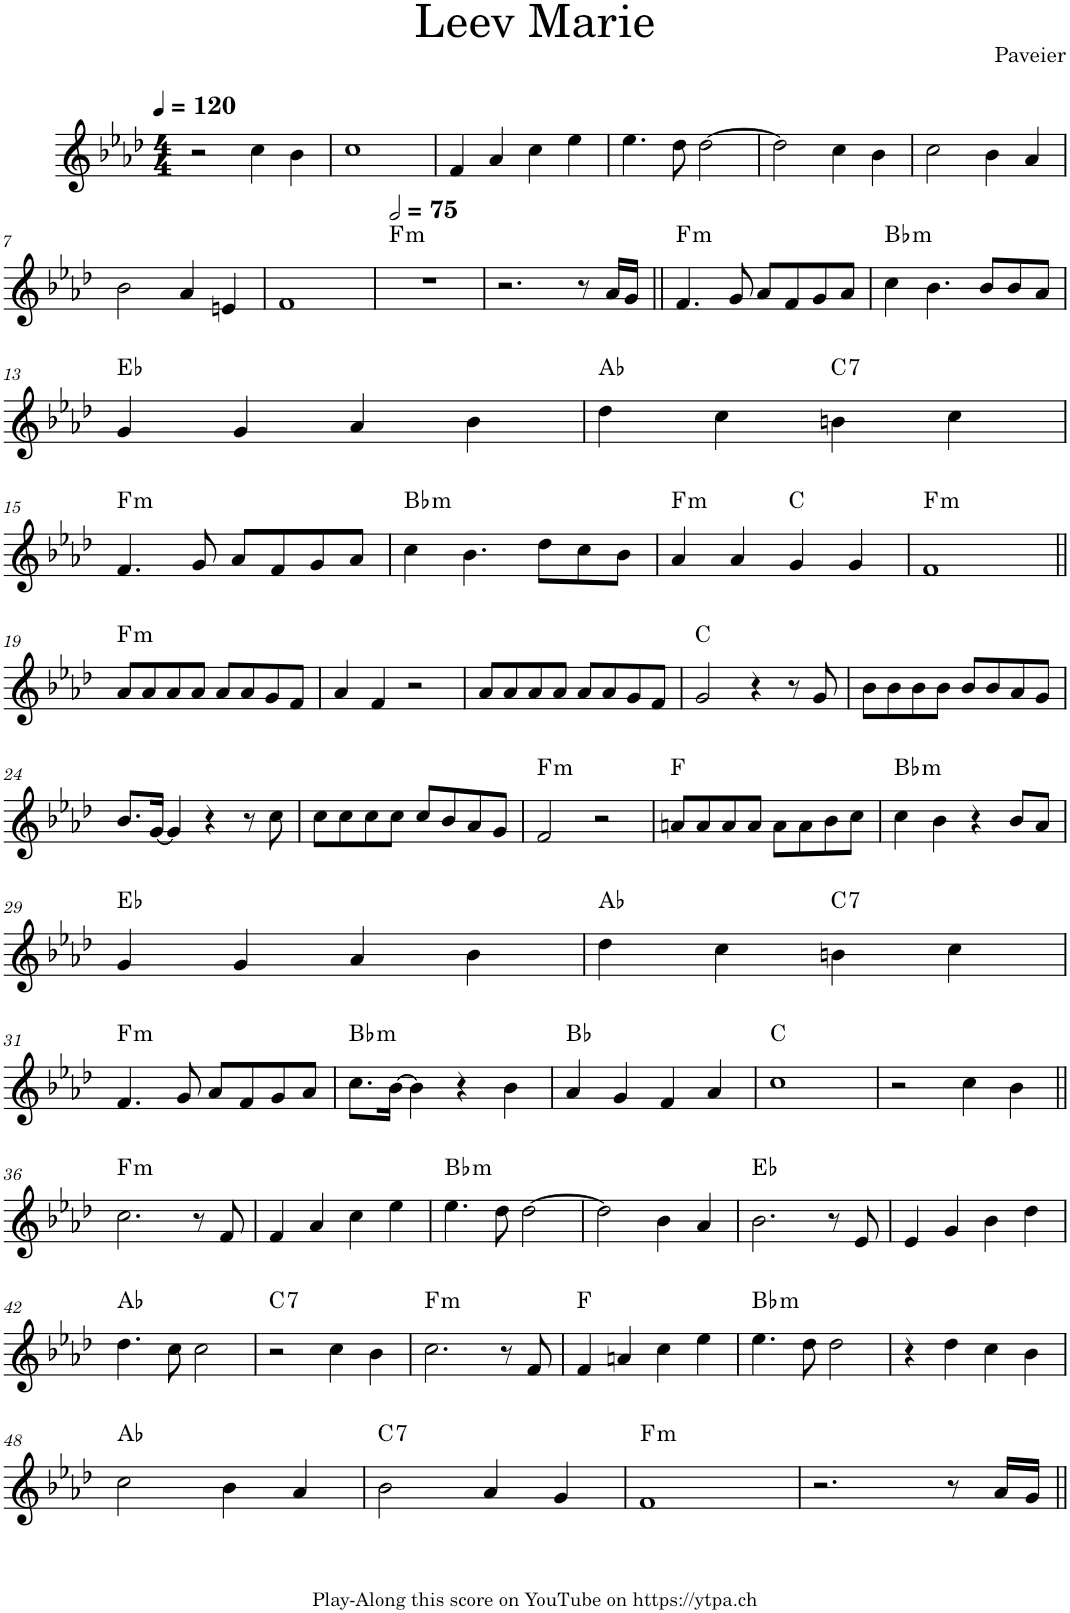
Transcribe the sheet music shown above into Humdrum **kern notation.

**kern	**harte
*part1	*part1
*staff1	*
*I"Piano	*
*I'Pno.	*
*clefG2	*
*k[b-e-a-d-]	*
*M4/4	*
*MM120	*
=1	=1
2r	.
4cc\	.
4b-\	.
=2	=2
1cc	.
=3	=3
4f/	.
4a-/	.
4cc\	.
4ee-\	.
=4	=4
4.ee-\	.
8dd-\	.
[2dd-\	.
=5	=5
2dd-\]	.
4cc\	.
4b-\	.
=6	=6
2cc\	.
4b-\	.
4a-/	.
!!LO:LB:g=z
=7	=7
2b-\	.
4a-/	.
4en/	.
=8	=8
1f	.
=9	=9
*MM150	*
!	!LO:H:kt=m
1r	F:min
=10	=10
2.r	.
8r	.
16a-/LL	.
16g/JJ	.
=11||	=11||
!	!LO:H:kt=m
4.f/	F:min
8g/	.
8a-/L	.
8f/	.
8g/	.
8a-/J	.
=12	=12
!	!LO:H:kt=m
4cc\	Bb:min
4.b-\	.
8b-/L	.
8b-/	.
8a-/J	.
!!LO:LB:g=z
=13	=13
4g/	Eb:maj
4g/	.
4a-/	.
4b-\	.
=14	=14
4dd-\	Ab:maj
4cc\	.
!	!LO:H:kt=7
4bn\	C:7
4cc\	.
!!LO:LB:g=z
=15	=15
!	!LO:H:kt=m
4.f/	F:min
8g/	.
8a-/L	.
8f/	.
8g/	.
8a-/J	.
=16	=16
!	!LO:H:kt=m
4cc\	Bb:min
4.b-\	.
8dd-\L	.
8cc\	.
8b-\J	.
=17	=17
!	!LO:H:kt=m
4a-/	F:min
4a-/	.
4g/	C:maj
4g/	.
=18	=18
!	!LO:H:kt=m
1f	F:min
!!LO:LB:g=z
=19||	=19||
!	!LO:H:kt=m
8a-/L	F:min
8a-/	.
8a-/	.
8a-/J	.
8a-/L	.
8a-/	.
8g/	.
8f/J	.
=20	=20
4a-/	.
4f/	.
2r	.
=21	=21
8a-/L	.
8a-/	.
8a-/	.
8a-/J	.
8a-/L	.
8a-/	.
8g/	.
8f/J	.
=22	=22
2g/	C:maj
4r	.
8r	.
8g/	.
=23	=23
8b-\L	.
8b-\	.
8b-\	.
8b-\J	.
8b-/L	.
8b-/	.
8a-/	.
8g/J	.
!!LO:LB:g=z
=24	=24
8.b-/L	.
[16g/Jk	.
4g/]	.
4r	.
8r	.
8cc\	.
=25	=25
8cc\L	.
8cc\	.
8cc\	.
8cc\J	.
8cc/L	.
8b-/	.
8a-/	.
8g/J	.
=26	=26
!	!LO:H:kt=m
2f/	F:min
2r	.
=27	=27
8an/L	F:maj
8a/	.
8a/	.
8a/J	.
8a\L	.
8a\	.
8b-\	.
8cc\J	.
=28	=28
!	!LO:H:kt=m
4cc\	Bb:min
4b-\	.
4r	.
8b-/L	.
8a-/J	.
!!LO:LB:g=z
=29	=29
4g/	Eb:maj
4g/	.
4a-/	.
4b-\	.
=30	=30
4dd-\	Ab:maj
4cc\	.
!	!LO:H:kt=7
4bn\	C:7
4cc\	.
!!LO:LB:g=z
=31	=31
!	!LO:H:kt=m
4.f/	F:min
8g/	.
8a-/L	.
8f/	.
8g/	.
8a-/J	.
=32	=32
!	!LO:H:kt=m
8.cc\L	Bb:min
[16b-\Jk	.
4b-\]	.
4r	.
4b-\	.
=33	=33
4a-/	Bb:maj
4g/	.
4f/	.
4a-/	.
=34	=34
1cc	C:maj
=35	=35
2r	.
4cc\	.
4b-\	.
!!LO:LB:g=z
=36||	=36||
!	!LO:H:kt=m
2.cc\	F:min
8r	.
8f/	.
=37	=37
4f/	.
4a-/	.
4cc\	.
4ee-\	.
=38	=38
!	!LO:H:kt=m
4.ee-\	Bb:min
8dd-\	.
[2dd-\	.
=39	=39
2dd-\]	.
4b-\	.
4a-/	.
=40	=40
2.b-\	Eb:maj
8r	.
8e-/	.
=41	=41
4e-/	.
4g/	.
4b-\	.
4dd-\	.
!!LO:LB:g=z
=42	=42
4.dd-\	Ab:maj
8cc\	.
2cc\	.
=43	=43
!	!LO:H:kt=7
2r	C:7
4cc\	.
4b-\	.
=44	=44
!	!LO:H:kt=m
2.cc\	F:min
8r	.
8f/	.
=45	=45
4f/	F:maj
4an/	.
4cc\	.
4ee-\	.
=46	=46
!	!LO:H:kt=m
4.ee-\	Bb:min
8dd-\	.
2dd-\	.
=47	=47
4r	.
4dd-\	.
4cc\	.
4b-\	.
!!LO:LB:g=z
=48	=48
2cc\	Ab:maj
4b-\	.
4a-/	.
=49	=49
!	!LO:H:kt=7
2b-\	C:7
4a-/	.
4g/	.
=50	=50
!	!LO:H:kt=m
1f	F:min
=51	=51
2.r	.
8r	.
16a-/LL	.
16g/JJ	.
=||	=||
*-	*-
